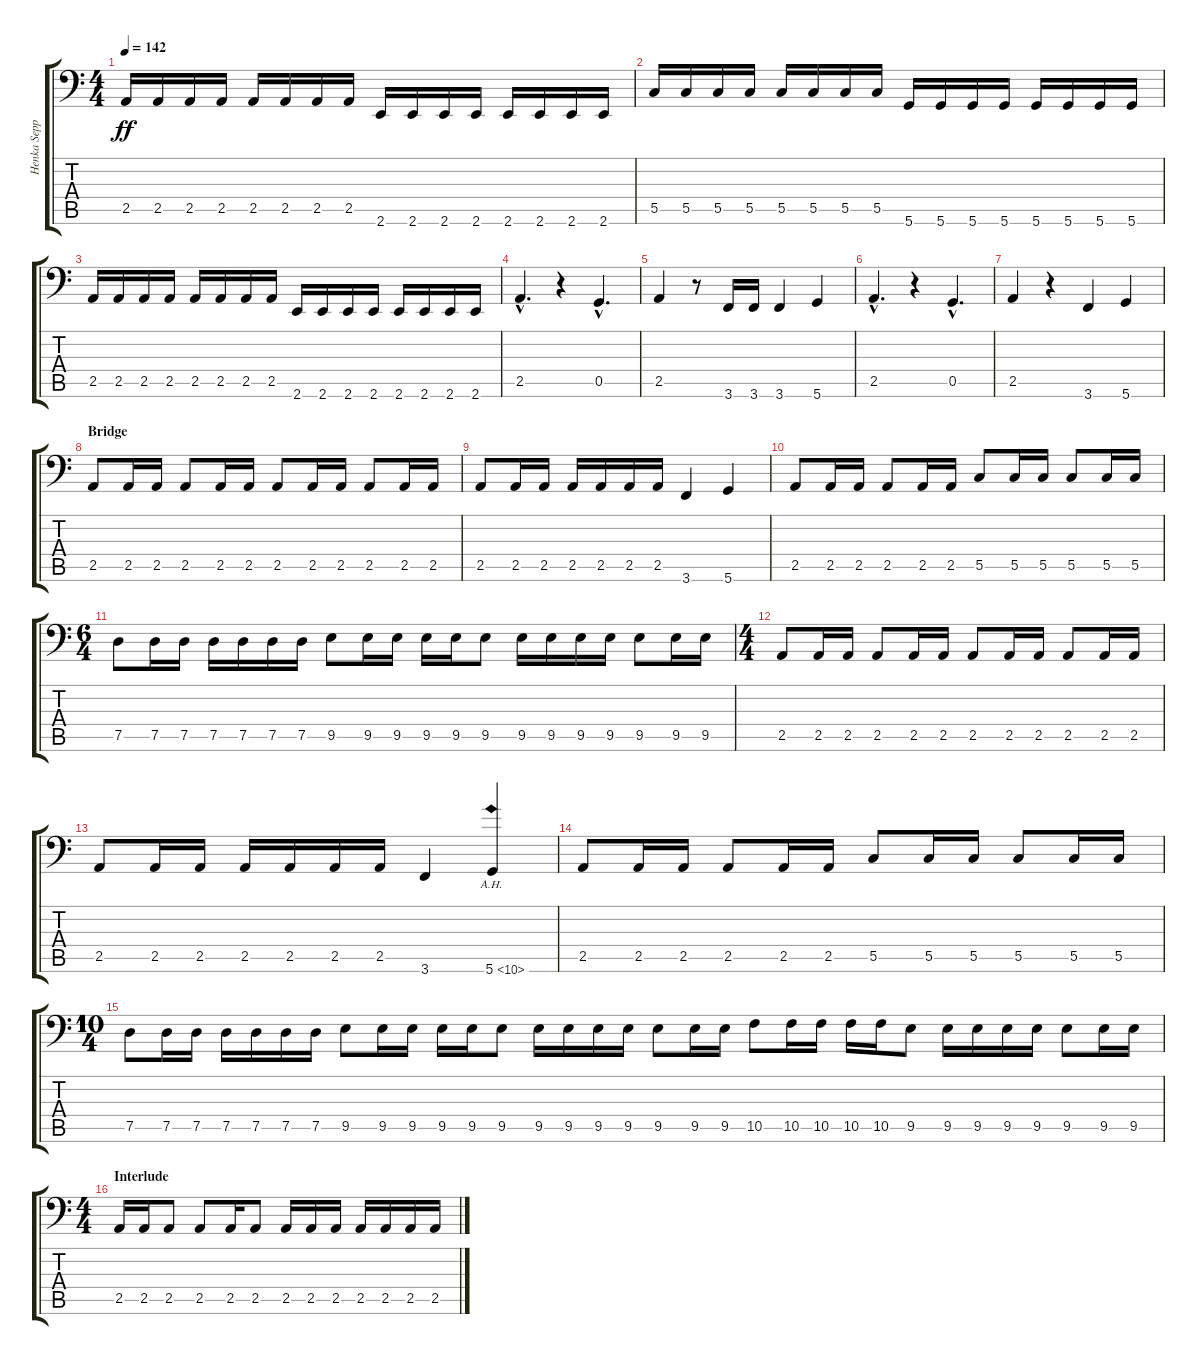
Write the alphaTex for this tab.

\track ("Henka Seppäla" "Henka Sepp") {instrument electricbasspick}
\staff {score tabs}
\tuning (D3 A2 F2 C2 G1 D1) {hide}
\ts (4 4)
\tempo 142
\clef f4
\ks c
2.5.16{dy ff} 2.5.16 2.5.16 2.5.16 2.5.16 2.5.16 2.5.16 2.5.16 2.6.16 2.6.16 2.6.16 2.6.16 2.6.16 2.6.16 2.6.16 2.6.16 |
5.5.16 5.5.16 5.5.16 5.5.16 5.5.16 5.5.16 5.5.16 5.5.16 5.6.16 5.6.16 5.6.16 5.6.16 5.6.16 5.6.16 5.6.16 5.6.16 |
2.5.16 2.5.16 2.5.16 2.5.16 2.5.16 2.5.16 2.5.16 2.5.16 2.6.16 2.6.16 2.6.16 2.6.16 2.6.16 2.6.16 2.6.16 2.6.16 |
2.5{hac}.4{d} r.4 0.5{hac}.4{d} |
2.5.4 r.8 3.6.16 3.6.16 3.6.4 5.6.4 |
2.5{hac}.4{d} r.4 0.5{hac}.4{d} |
2.5.4 r.4 3.6.4 5.6.4 |
\section ("" "Bridge ")
2.5.8 2.5.16 2.5.16 2.5.8 2.5.16 2.5.16 2.5.8 2.5.16 2.5.16 2.5.8 2.5.16 2.5.16 |
2.5.8 2.5.16 2.5.16 2.5.16 2.5.16 2.5.16 2.5.16 3.6.4 5.6.4 |
2.5.8 2.5.16 2.5.16 2.5.8 2.5.16 2.5.16 5.5.8 5.5.16 5.5.16 5.5.8 5.5.16 5.5.16 |
\ts (6 4)
7.5.8 7.5.16 7.5.16 7.5.16 7.5.16 7.5.16 7.5.16 9.5.8 9.5.16 9.5.16 9.5.16 9.5.16 9.5.8 9.5.16 9.5.16 9.5.16 9.5.16 9.5.8 9.5.16 9.5.16 |
\ts (4 4)
2.5.8 2.5.16 2.5.16 2.5.8 2.5.16 2.5.16 2.5.8 2.5.16 2.5.16 2.5.8 2.5.16 2.5.16 |
2.5.8 2.5.16 2.5.16 2.5.16 2.5.16 2.5.16 2.5.16 3.6.4 5.6{ah 5}.4 |
2.5.8 2.5.16 2.5.16 2.5.8 2.5.16 2.5.16 5.5.8 5.5.16 5.5.16 5.5.8 5.5.16 5.5.16 |
\ts (10 4)
7.5.8 7.5.16 7.5.16 7.5.16 7.5.16 7.5.16 7.5.16 9.5.8 9.5.16 9.5.16 9.5.16 9.5.16 9.5.8 9.5.16 9.5.16 9.5.16 9.5.16 9.5.8 9.5.16 9.5.16 10.5.8 10.5.16 10.5.16 10.5.16 10.5.16 9.5.8 9.5.16 9.5.16 9.5.16 9.5.16 9.5.8 9.5.16 9.5.16 |
\ts (4 4)
\section ("" "Interlude")
2.5.16 2.5.16 2.5.8 2.5.8 2.5.16 2.5.8 2.5.16 2.5.16 2.5.16 2.5.16 2.5.16 2.5.16 2.5.16
